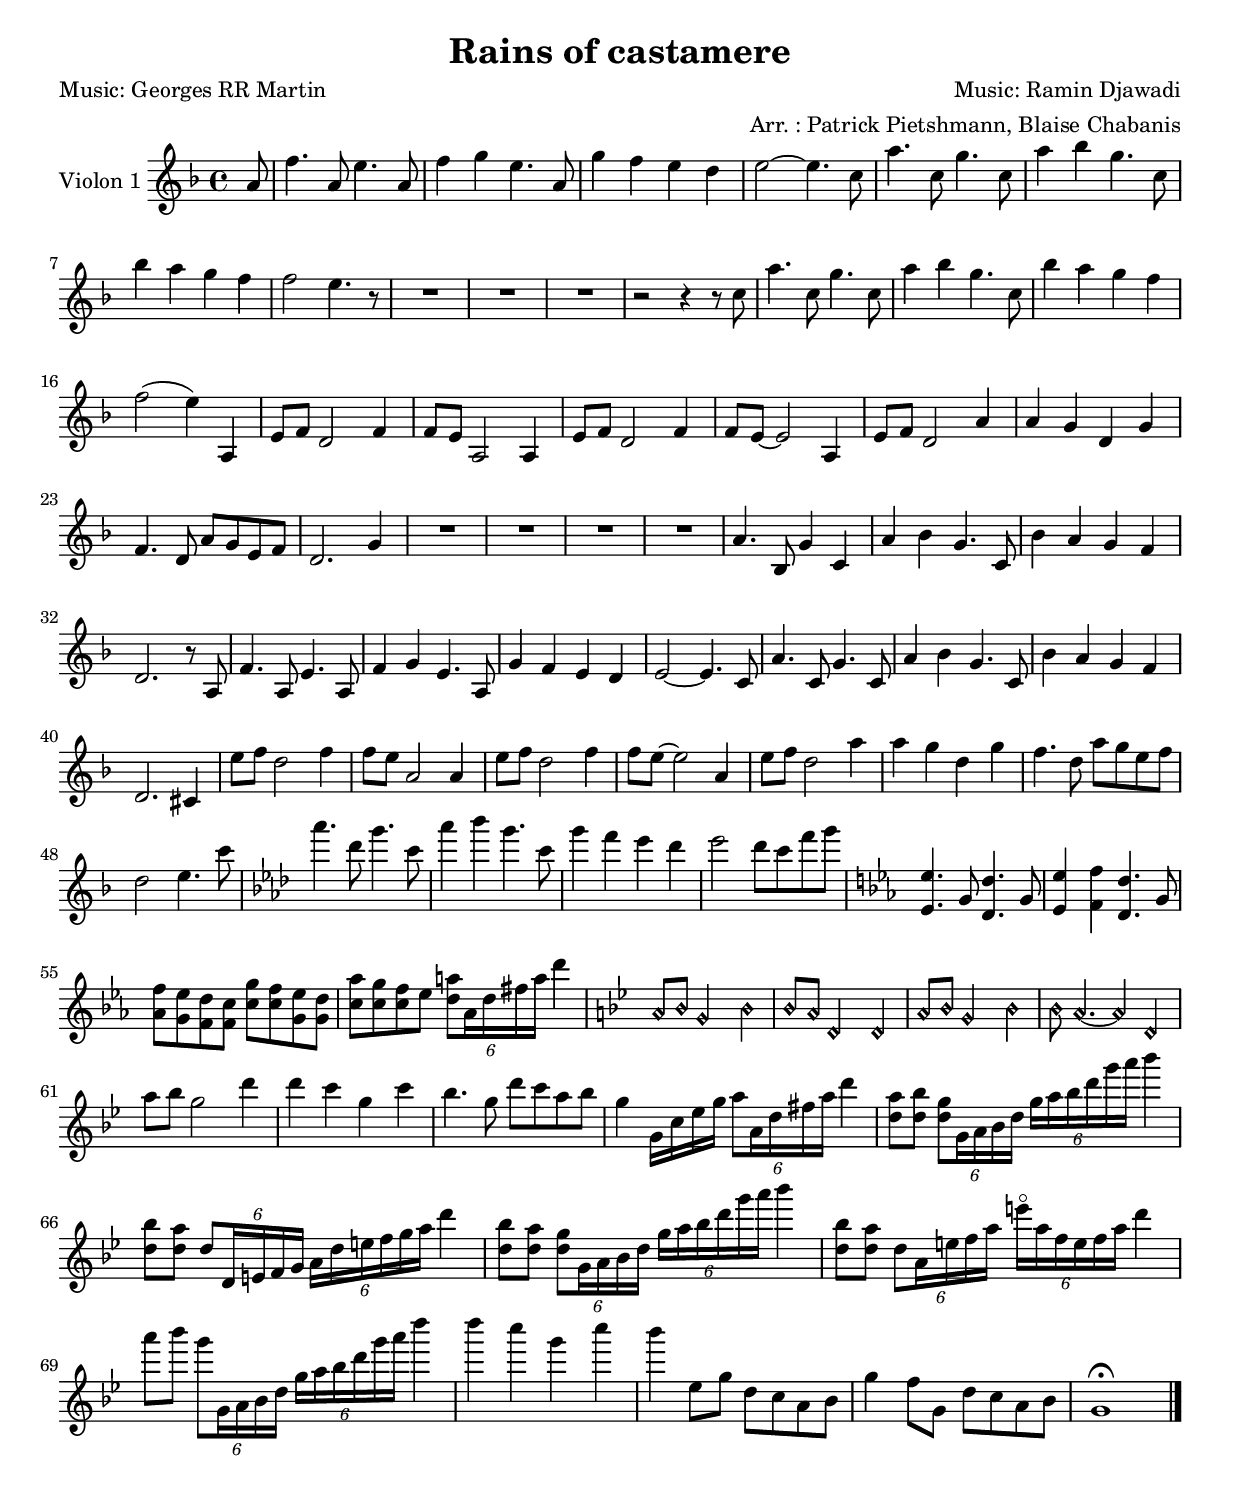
\version "2.20.0"
\include "src/global.ly"

Violinone = \new Voice {
  \relative  do'' {
    \partial 8 la8
    fa'4. la,8 mi'4. la,8
    fa'4 sol mi4. la,8
    sol'4 fa mi re
    mi2 ~ mi4. do8
    la'4. do,8 sol'4. do,8
    la'4 sib sol4. do,8
    sib'4 la sol fa
    fa2 mi4. r8
    R1*3 r2 r4 r8 do8
    la'4. do,8 sol'4. do,8
    la'4 sib sol4. do,8
    sib'4 la sol fa
    fa2 (mi4) la,,
    mi'8 fa re2 fa4
    fa8 mi la,2 la4
    mi'8 fa re2 fa4
    fa8 mi ~ mi2 la,4
    mi'8 fa re2 la'4
    la sol re sol
    fa4. re8 la' sol mi fa
    re2. sol4
    R1*4
    la4. sib,8 sol'4 do,4
    la' sib sol4. do,8
    sib'4 la sol fa
    re2. r8 la8
    fa'4. la,8 mi'4. la,8
    fa'4 sol mi4. la,8
    sol'4 fa mi re
    mi2 ~ mi4. do8
    la'4. do,8 sol'4. do,8
    la'4 sib sol4. do,8
    sib'4 la sol fa
    re2. dod4
    mi'8 fa re2 fa4
    fa8 mi la,2 la4
    mi'8 fa re2 fa4
    fa8 mi8 ~ mi2 la,4
    mi'8 fa re2 la'4
    la sol re sol
    fa4. re8 la' sol mi fa
    re2 mi4. do'8
    lab'4. reb,8 sol4. do,8
    lab'4 sib sol4. do,8
    sol'4 fa mib reb
    mib2 reb8 do fa sol
    <mib,, mib'>4. sol8 <re re'>4. sol8
    <mib mib'>4 <fa fa'>4 <re re'>4. sol8
    <lab fa'>8 <sol mib'> <fa re'> <fa do'> <do' sol'> <do fa> <sol mib'> <sol re'>
    <do lab'> <do sol'> <do fa> mib \tuplet 6/4 {<re la'>8 lab16 re fad la} re4
    \harmonicsOn la,8 sib sol2 sib4
    sib8 la re,2 re4
    la'8 sib sol2 sib4
    sib8 la4. ~ la4 re, \harmonicsOff
    la''8 sib sol2 re'4
    re do sol do
    sib4. sol8 re' do la sib
    sol4 sol,16 do mib sol \tuplet 6/4 {la8 la,16 re fad la} re4
    <re, la'>8 <re sib'> \tuplet 6/4 {<re sol>8 sol,16 la sib re} \tuplet 6/4 {sol16 la sib re sol la} sib4
    <re,, sib'>8 <re la'> \tuplet 6/4 {re8 re,16 mi fa sol} \tuplet 6/4 {la re mi fa sol la} re4
    <re, sib'>8 <re la'> \tuplet 6/4 {<re sol>8 sol,16 la sib re} \tuplet 6/4 {sol16 la sib re sol la} sib4
    <re,, sib'>8 <re la'> \tuplet 6/4 {re8 la16 mi' fa la} \tuplet 6/4 {mi'16 -\flageolet la, fa mi fa la} re4
    la'8 sib \tuplet 6/4 {sol8 sol,,16 la sib re} \tuplet 6/4 {sol la sib re sol la} re4
    re do sol do
    sib mib,,8 sol re do la sib
    sol'4 fa8 sol, re' do la sib
    sol1 \fermata
  }
}

\include "src/global.ly"

Violintwo = \new Voice {
  \relative do'' {
    \partial 8 la8
    fa'4. la,8 mi'4. la,8
    fa'4 sol mi4. la,8
    sol'4 fa mi re
    sol,2 ~ sol4. do8 ~
    do4. do8 sol'4. do,8
    la'4 sib sol4. do,8
    re1
    la2 sol4. la8
    fa'4. la,8 mi'4. la,8
    fa'4 sol mi4. la,8
    sol'4 fa mi re
    mi2 ~ 4. do8 ~
    do4. do8 sol'4. do,8
    la'4 sib sol4. do,8
    re1
    la2 (sol4) la,
    la4 la2 fa'4
    do fa fa fa
    la, la2 fa'4
    do fa sol sol
    re re2 fa4
    re do' fa, fa
    re4. re8 re2
    la2. sol'4
    \repeat unfold 3 {re8. re16 re8 re~16 re re8 re4}
    do8. do16 do8 do~16 do do8 do4
    \repeat unfold 2 {do do do do}
    re re re re
    re2. fa4
    \repeat unfold 3 {re8. re16 re8 re~16 re re8 re4}
    la8. la16 la8 la~16 la la8 la4
    \repeat unfold 2 {fa'8. fa16 fa8 fa~16 fa fa8 fa4}
    sol,4 la sib do
    re2 \tuplet 6/4 {la16 re fa la, re fa} mi4
    re8 re16 la' re la re, la' fa' re la re la' fa re8
    la,8 la16 mi' la mi la, mi' do' mi, la, mi' la mi la,8
    re8 re16 la' re la re, la' fa' re la re la' fa re8
    la,8 la16 mi' la mi la, mi' do' mi, la, mi' la mi la,8
    sib8 sib16 fa' sib fa sib, fa' re' sib fa sib fa' re sib8
    sol, sol16 re' sol re sol, re' sib' sol re sol re' sib sol8
    sib,8 sib16 fa' sib fa sib, fa' re' sib fa sib sib fa sib,8
    sol sol16 re' sol sib re sol do,,8 sol'16 do mi sol do8
    fa,,16 do' fa do lab' do, fa do mib, do' mib do sol' do, mib do
    fa, do' fa do lab' do, fa do mib, do' mib do sol' do, mib do
    reb, sib' reb sib fa' sib, reb sib re, si' re si fa' si, re si
    mi, do' mi do sol' do, mi8 fa,16 do' fa do lab' do, sol8
    lab8 lab16 do sol'mib lab,8 sol sol16 re' sol re sol,8
    lab8 lab16 do sol' mib lab,8 sol sol16 re' sol re sol,8
    fa8 fa lab lab sol sol do do
    mib mib re do \tuplet 6/4 {re8 re16 re re re} re4
    <sol, re'>8 <sol re'>8 <sol re'>2 <sol re'>4
    <fa re'>8 <fa re'>8 <fa re'>2 <fa re'>4
    <sol re'>8 <sol re'>8 <sol re'>2 <sol re'>4
    <fa re'>8 <fa re'>4. ~ <fa re'>4 re'4
    mib8 mib mib,16 sol sib sol fa' sol, sib sol mib' sol, sib8
    <sol do>8 8 do16 mib, sol mib re' mib, sol mib do' mib, sol8
    mib'8 mib mib,16 sol sib sol fa' sol, sib sol mib' sol, sib8
    <sol do>8 8 do16 mib, sol mib \tuplet 3/2 {re8 la' re} \tuplet 3/2 {fa, la re}
    \tuplet 3/2 {sol,8 re sol,} \tuplet 3/2 {la8 sib re} \tuplet 3/2 {sol8 la sib} re4
    \tuplet 3/2 {re8 la re,} \tuplet 3/2 {mi8 fa la} \tuplet 3/2 {re8 mi fa} la4
    \tuplet 3/2 {sol,8 re sol,} \tuplet 3/2 {la8 sib re} \tuplet 3/2 {sol8 la sib} re4
    \tuplet 3/2 {re8 la re,} \tuplet 3/2 {mi8 fa la} \tuplet 3/2 {mi' la, fa} \tuplet 3/2 {re' la fa}
    R1*2
    r4 sol8 sol re' do la sib
    do4 do8 sol re do la sib
    sol1 \fermata
  }
}

\include "src/global.ly"

Violinthree = \new Voice {
  \relative do' {
    \partial 8 r8
    re1
    re1
    re1
    do1
    fa1
    fa1
    sol1
    do,2 ~ 4. la'8
    fa'4. la,8 mi'4. la,8
    fa'4 sol mi4. la,8
    sol'4 fa mi re
    sol,2 ~ 4. r8
    r2 sol4 la
    r2 sol4 la
    r2 la4 sib
    fa2 (mi)
    re1
    la1
    re1
    la1
    sib1
    sib1
    sib1
    re2 ~ re4. la8
    fa'4. la,8 mi'4. la,8
    fa'4 sol mi4. la,8
    sol'4 fa mi re
    mi2 ~ 4. do8
    \repeat unfold 2 { fa8 fa fa fa ~ 16 fa fa8 fa4}
    re4 re re re
    re2. r4
    \repeat unfold 3 {re8. re16 re8 re~16 re re8 re4}
    la8. la16 la8 la~16 la la8 la4
    \repeat unfold 2 {fa'8. fa16 fa8 fa~16 fa fa8 fa4}
    sol,4 la sib do
    re2 \tuplet 6/4 {la16 re fa la, re fa} la,4
    re8 re16 la' re la re, la' fa' re la re la' fa re8
    la,8 la16 mi' la mi la, mi' do' mi, la, mi' la mi la,8
    re8 re16 la' re la re, la' fa' re la re la' fa re8
    la,8 la16 mi' la mi la, mi' do' mi, la, mi' la mi la,8
    sib8 sib16 fa' sib fa sib, fa' re' sib fa sib fa' re sib8
    sol, sol16 re' sol re sol, re' sib' sol re sol re' sib sol8
    sib,8 sib16 fa' sib fa sib, fa' re' sib fa sib sib fa sib,8
    sol sol16 re' sol sib re sol do,,8 sol'16 do mi sol do8
    fa,,16 do' fa do lab' do, fa do mib, do' mib do sol' do, mib do
    fa, do' fa do lab' do, fa do mib, do' mib do sol' do, mib do
    reb, sib' reb sib fa' sib, reb sib re, si' re si fa' si, re si
    mi, do' mi do sol' do, mi8 fa,16 do' fa do lab' do, sol8
    lab8 lab16 do sol'mib lab,8 sol sol16 re' sol re sol,8
    lab8 lab16 do sol' mib lab,8 sol sol16 re' sol re sol,8
    lab8. lab16 ~8 lab8 sol8. sol16 ~8 sol8
    lab8. lab16 ~8 lab8 lab8. lab16 ~8 lab8
    la8 sib sib16 sol re' sib sol' sib, re sib la' sib, re8
    sib8 la re16 fa, la fa mi' fa, la fa re' fa, la8
    la8 sib sib16 sol re' sib sol' sib, re sib la' sib, re8
    sib8 la re16 fa, la fa mi' fa, la fa re' fa, la8
    <sol sib>8 8 2 4
    <sol fa'>8 8 <sol mib'>2 4
    <sol sib>8 8 2 4
    <sol mib'>8 8 4 <fad re'>4 4
    \tuplet 3/2 {sol8 re sol,} \tuplet 3/2 {la8 sib re} \tuplet 3/2 {sol8 la sib} re4
    \tuplet 3/2 {re8 la re,} \tuplet 3/2 {mi fa la} \tuplet 3/2 {re mi fa} ~ fa4
    \tuplet 3/2 {sol,8 re sol,} \tuplet 3/2 {la sib re} \tuplet 3/2 {sol la sib} re4
    \tuplet 3/2 {re8 la re,} \tuplet 3/2 {mi fa la} \tuplet 3/2 {mi' la, fa} \tuplet 3/2 {re' la fa}
    R1*2
    r4 sib,8 sol re' do la sib
    sol4 sol8 sol re' do la sib
    sol1 \fermata
  }
}

\include "src/global.ly"

Cello = \new Voice {
  \relative do {
    \clef bass
    \partial 8 r8 R1*8
    re4 la' mi' fa
    re,4 la' mi' fa
    re,4 la' mi' fa
    do, sol' re' do
    fa, do' sol la
    fa do' sol la
    sol re' la sib
    sib2 la2
    re,4. 8~4. 8
    la4. 8~4. 8
    re4. 8~4. 8
    la4. 8~4. 8
    si4. 8~4. 8
    sol4. 8~4. 8
    si2 sol
    re1
    re4 re re re
    re4 re re re
    re4 re re re
    do4 do do do
    fa fa fa fa
    fa fa fa fa
    sib la sol fa
    fa2. r4
    re' re re re
    re re re re
    re re re re
    do do do do
    fa, fa fa fa
    fa fa fa fa
    sol la sib do
    re2. la4
    re,1
    la'1
    re,1
    la'1
    sib1
    sol1
    sib1
    sol2 do
    fa mib
    fa mib
    reb re
    mi fa4 lab8 sol
    lab,2 sol
    lab sol
    fa sol
    lab re,
    sol1:16
    re1:16
    sol1:16
    re1:16
    mib1:16
    do1:16
    mib1:16
    do2:16 re2:16
    sol1:16
    re1:16
    sol1:16
    re1:16
    mib1:16
    do1:16
    r4 mib2.
    r4 fa2.
    sol1 \fermata
    % \bar "|."
  }
}


\header {
    title = "Rains of castamere"
    composer = "Music: Ramin Djawadi"
    poet = "Music: Georges RR Martin"
    arranger = "Arr. : Patrick Pietshmann, Blaise Chabanis"
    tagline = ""
}

\paper {
  #(set-paper-size "a4")
}
#(set-global-staff-size 19)


music = {
  <<
    \tag #'score \tag #'vn1
    \new Staff \with { instrumentName = "Violon 1" midiInstrument = #"violin"}
    << \global \Violinone >>

    \tag #'score \tag #'vn2
    \new Staff \with { instrumentName = "Violon 2" midiInstrument = #"violin"}
    << \global \Violintwo>>

    \tag #'score \tag #'vn3
    \new Staff \with { instrumentName = "Violon 3" midiInstrument = #"violin"}
    << \global \Violinthree>>

    \tag #'score \tag #'vlc
    \new Staff \with { instrumentName = "Violoncelle" midiInstrument = #"cello"}
    << \global \Cello >>
  >>
}


\score {
  \keepWithTag #'vn1 \music
  \layout { }
}
